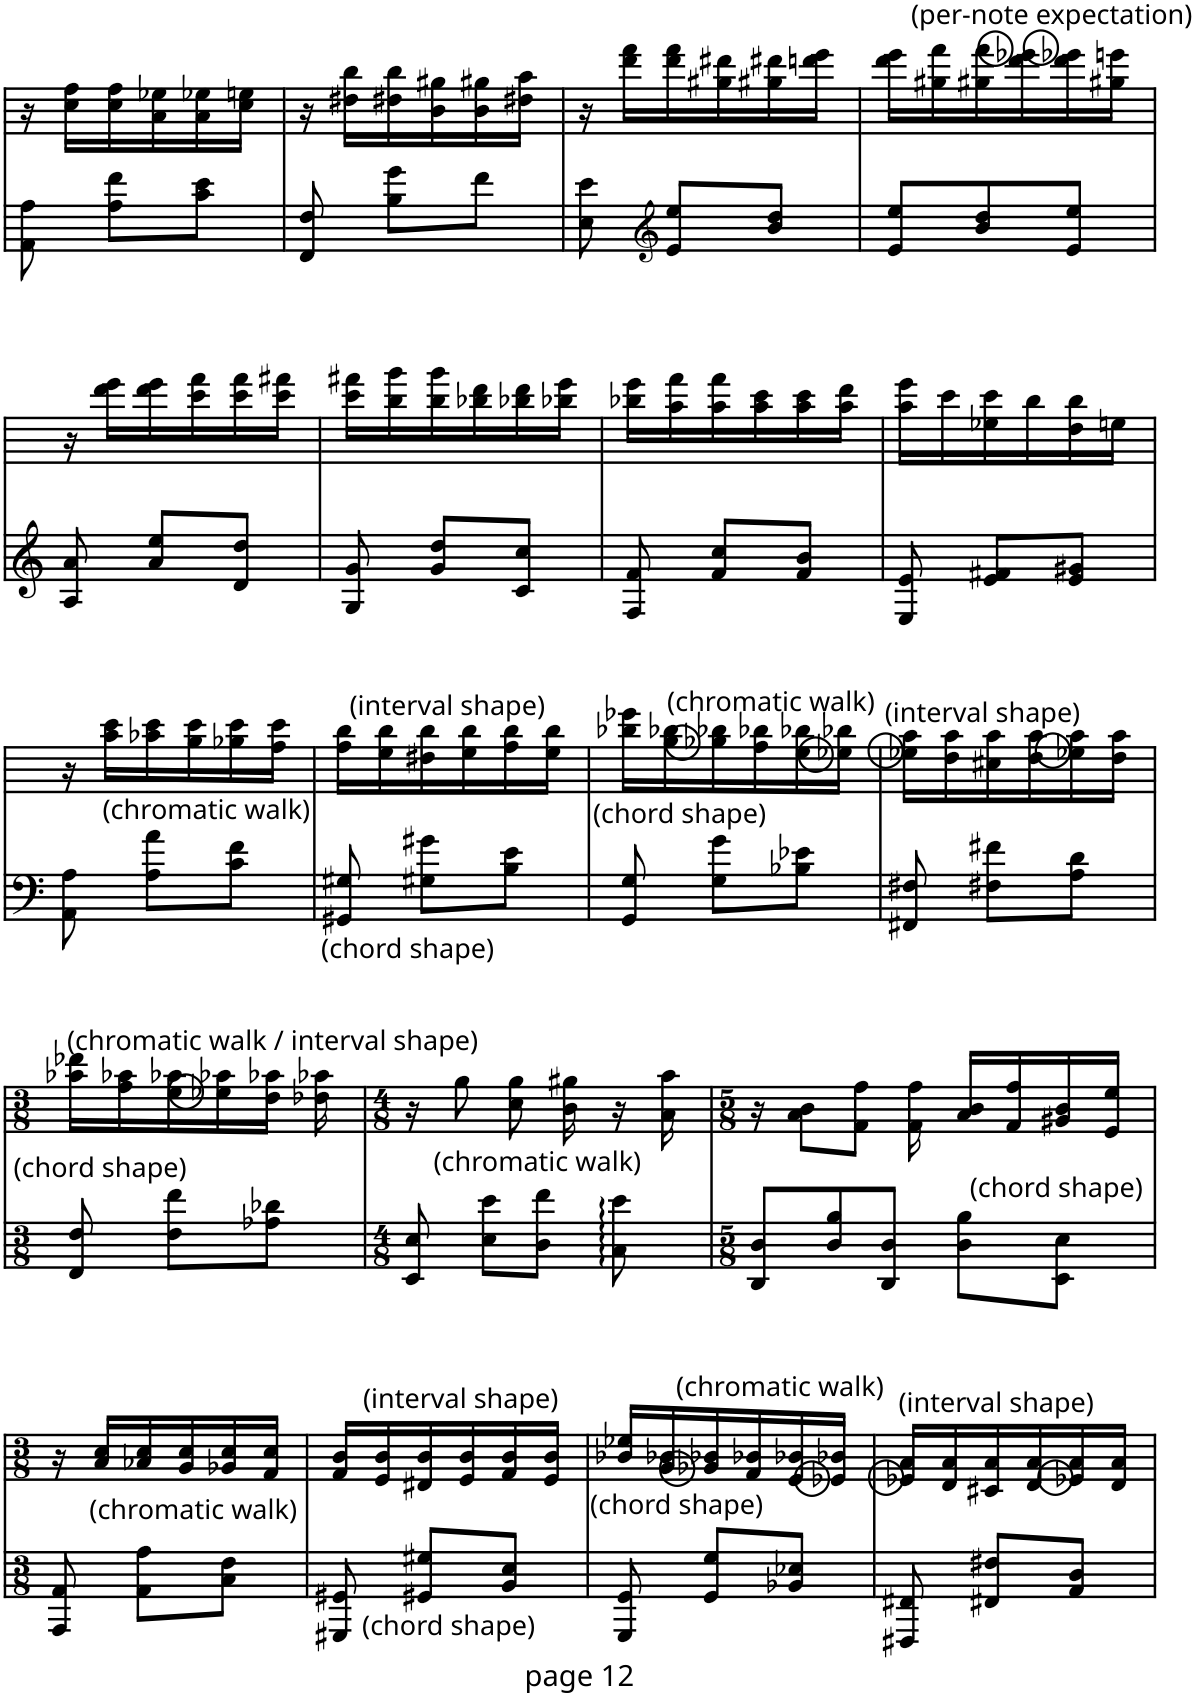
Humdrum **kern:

**kern	**kern
*part1	*part1
*staff2	*staff1
*I"Piano	*
*I'Pno.	*
!!LO:PB:g=z
*clefF4	*clefG2
*k[]	*k[]
*M3/8	*M3/8
=291	=291
8AA\ 8A\	16r
.	16cc\ 16ff\LL
8A\ 8f\L	16cc\ 16ff\
.	16a\ 16ee-X\
8c\ 8e\J	16a\ 16ee-X\
.	16cc\ 16een\JJ
=292	=292
8FF/ 8F/	16r
.	16dd#X\ 16bb\LL
8B\ 8g\L	16dd#X\ 16bb\
.	16b\ 16gg#X\
8f\J	16b\ 16gg#X\
.	16dd#X\ 16aa\JJ
=293	=293
8E\ 8e\	16r
.	16ddd\ 16fff\LL
*clefG2	*
8e/ 8ee/L	16ddd\ 16fff\
.	16gg#X\ 16ddd#X\
8b/ 8dd/J	16gg#X\ 16ddd#X\
.	16dddn\ 16eee\JJ
=294	=294
8e/ 8ee/L	16ddd\ 16eee\LL
.	16gg#X\ 16fff\
8b/ 8dd/	16gg#X\ 16fff\
!	!LO:TX:a:Bi:t=◯
!	!LO:TX:a:t=(per-note expectation)
.	16ddd\ 16eee-X\
!	!LO:TX:a:Bi:t=◯
8e/ 8ee/J	16ddd\ 16eee-X\
.	16gg#X\ 16eeen\JJ
!!LO:LB:g=z
=295	=295
8A/ 8a/	16r
.	16ddd\ 16eee\LL
8a/ 8ee/L	16ddd\ 16eee\
.	16ccc\ 16fff\
8d/ 8dd/J	16ccc\ 16fff\
.	16ccc\ 16fff#X\JJ
=296	=296
8G/ 8g/	16ccc\ 16fff#X\LL
.	16bb\ 16ggg\
8g/ 8dd/L	16bb\ 16ggg\
.	16bb-X\ 16ddd\
8c/ 8cc/J	16bb-X\ 16ddd\
.	16bb-X\ 16eee\JJ
=297	=297
8F/ 8f/	16bb-X\ 16eee\LL
.	16aa\ 16fff\
8f/ 8cc/L	16aa\ 16fff\
.	16aa\ 16ccc\
8f/ 8b/J	16aa\ 16ccc\
.	16aa\ 16ddd\JJ
=298	=298
8E/ 8e/	16aa\ 16eee\LL
.	16ccc\
8e/ 8f#X/L	16ee-X\ 16ccc\
.	16bb\
8e/ 8g#X/J	16dd\ 16bb\
.	16een\JJ
!!LO:LB:g=z
=299	=299
*clefF4	*
8AA\ 8A\	16r
.	16aa\ 16ccc\LL
!	!LO:TX:b:t=(chromatic walk)
8A\ 8a\L	16aa-X\ 16ccc\
.	16gg\ 16ccc\
8c\ 8f\J	16gg-X\ 16ccc\
.	16ff\ 16ccc\JJ
=300	=300
!LO:TX:b:t=(chord shape)	!
8GG#X/ 8G#X/	16ff\ 16bb\LL
.	16ee\ 16bb\
!	!LO:TX:a:t=(interval shape)
8G#X\ 8g#X\L	16dd#X\ 16bb\
.	16ee\ 16bb\
8B\ 8e\J	16ff\ 16bb\
.	16ee\ 16bb\JJ
=301	=301
!	!LO:TX:b:t=(chord shape)
8GG/ 8G/	16bb-X\ 16eee-X\LL
.	16gg\ 16bb-X\
!	!LO:TX:b:Bi:t=◯
!	!LO:TX:a:t=(chromatic walk)
8G\ 8g\L	16gg-X\ 16bb-X\
.	16ff\ 16bb-X\
8B-X\ 8e-X\J	16ee\ 16bb-X\
!	!LO:TX:b:Bi:t=◯
.	16ee-X\ 16bb-X\JJ
=302	=302
!	!LO:TX:b:Bi:t=◯
!	!LO:TX:a:t=(interval shape)
8FF#X/ 8F#X/	16ee-X\ 16aa\LL
.	16dd\ 16aa\
8F#X\ 8f#X\L	16cc#X\ 16aa\
.	16dd\ 16aa\
!	!LO:TX:b:Bi:t=◯
8A\ 8d\J	16ee-X\ 16aa\
.	16dd\ 16aa\JJ
!!LO:LB:g=z
=303	=303
*M3/8	*M3/8
!	!LO:TX:b:t=(chord shape)
8FF/ 8F/	16aa-X\ 16ddd-X\LL
.	16ff\ 16aa-X\
8F\ 8f\L	16ee\ 16aa-X\
!	!LO:TX:b:Bi:t=◯
!	!LO:TX:a:t=(chromatic walk / interval shape)
.	16ee-X\ 16aa-X\
8A-X\ 8d-X\J	16dd\ 16aa-X\JJ
.	16dd-X\ 16aa-X\
=304	=304
*M4/8	*M4/8
8EE/ 8E/	16r
.	8gg\
8E\ 8e\L	.
.	8cc\ 8gg\
8D\ 8f\J	.
!	!LO:TX:b:t=(chromatic walk)
.	16b\ 16gg#X\
8C\ 8e\	16r
.	16a\ 16aa\
=305	=305
*M5/8	*M5/8
8DD/ 8D/L	16r
.	8a\ 8b\L
8D/ 8B/	.
.	8f\ 8ff\J
8DD/ 8D/J	.
.	16f\ 16ff\
8D\ 8B\L	16a/ 16b/LL
.	16f/ 16ff/
!	!LO:TX:b:t=(chord shape)
8EE\ 8E\J	16g#X/ 16b/
.	16e/ 16ee/JJ
!!LO:LB:g=z
=306	=306
*M3/8	*M3/8
8AAA/ 8AA/	16r
.	16a/ 16cc/LL
!	!LO:TX:b:t=(chromatic walk)
8AA\ 8A\L	16a-X/ 16cc/
.	16g/ 16cc/
8C\ 8F\J	16g-X/ 16cc/
.	16f/ 16cc/JJ
=307	=307
!LO:TX:b:t=(chord shape)	!
8GGG#X/ 8GG#X/	16f/ 16b/LL
.	16e/ 16b/
!	!LO:TX:a:t=(interval shape)
8GG#X/ 8G#X/L	16d#X/ 16b/
.	16e/ 16b/
8BB/ 8E/J	16f/ 16b/
.	16e/ 16b/JJ
=308	=308
!	!LO:TX:b:t=(chord shape)
8GGG/ 8GG/	16b-X/ 16ee-X/LL
.	16g/ 16b-X/
!	!LO:TX:b:Bi:t=◯
!	!LO:TX:a:t=(chromatic walk)
8GG/ 8G/L	16g-X/ 16b-X/
.	16f/ 16b-X/
8BB-X/ 8E-X/J	16e/ 16b-X/
!	!LO:TX:b:Bi:t=◯
.	16e-X/ 16b-X/JJ
=309	=309
!	!LO:TX:b:Bi:t=◯
!	!LO:TX:a:t=(interval shape)
8FFF#X/ 8FF#X/	16e-X/ 16a/LL
.	16d/ 16a/
8FF#X/ 8F#X/L	16c#X/ 16a/
.	16d/ 16a/
!	!LO:TX:b:Bi:t=◯
8AA/ 8D/J	16e-X/ 16a/
.	16d/ 16a/JJ
=	=
*-	*-
